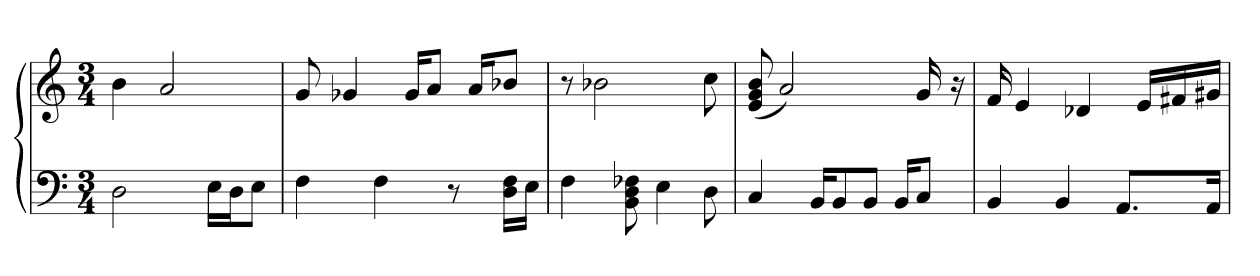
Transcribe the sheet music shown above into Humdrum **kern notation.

**kern	**kern
*part1	*part1
*staff2	*staff1
*clefF4	*clefG2
*k[]	*k[]
*M3/4	*M3/4
=1	=1
2D	4b
.	2a
16E\LL	.
16D\J	.
8E\J	.
=2	=2
4F	8g
.	4g-X
4F	.
.	16g-/KL
.	8a/J
8r	.
.	16a/KL
16D\ 16F\LL	8b-X/J
16E\JJ	.
=3	=3
4F	8r
.	2b-X
8BB 8D 8F-X	.
4E	.
8D	8cc
=4	=4
4C	(8e 8g 8b
.	2a)
16BB/KL	.
8BB/	.
8BB/J	.
16BB/KL	.
8C/J	16g
.	16r
=5	=5
4BB	16f
.	4e
4BB	.
.	4d-X
8.AA/L	.
.	16e/LL
.	16f#X/
16AA/Jk	16g#X/JJ
=	=
*-	*-
